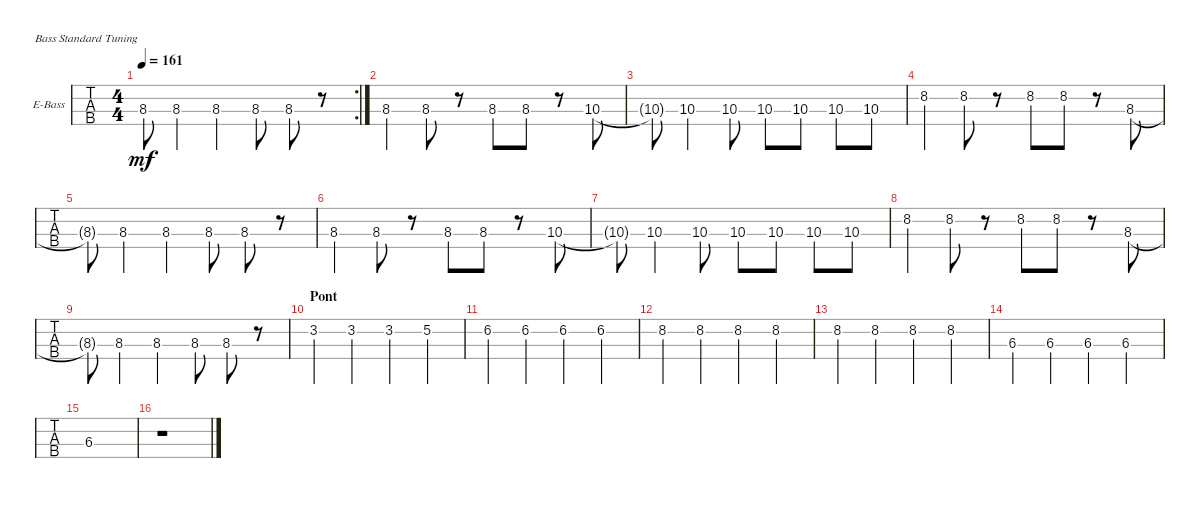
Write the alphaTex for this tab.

\defaultSystemsLayout 4
\bracketExtendMode groupsimilarinstruments
\firstSystemTrackNameOrientation horizontal
\otherSystemsTrackNameOrientation horizontal
\chordDiagramsInScore
\track ("Basse" "E-Bass") {instrument electricbassfinger}
\staff {tabs}
\tuning (G2 D2 A1 E1)
\rc 2
\ts (4 4)
\tempo 161
\clef f4
\ks c
8.3{t}.8{dy mf} 8.3.4 8.3.4 8.3.8 8.3.8 r.8 |
8.3.4 8.3.8 r.8 8.3.8 8.3.8 r.8 10.3.8 |
10.3{t}.8 10.3.4 10.3.8 10.3.8 10.3.8 10.3.8 10.3.8 |
8.2.4 8.2.8 r.8 8.2.8 8.2.8 r.8 8.3.8 |
8.3{t}.8 8.3.4 8.3.4 8.3.8 8.3.8 r.8 |
8.3.4 8.3.8 r.8 8.3.8 8.3.8 r.8 10.3.8 |
10.3{t}.8 10.3.4 10.3.8 10.3.8 10.3.8 10.3.8 10.3.8 |
8.2.4 8.2.8 r.8 8.2.8 8.2.8 r.8 8.3.8 |
8.3{t}.8 8.3.4 8.3.4 8.3.8 8.3.8 r.8 |
\section ("" "Pont")
3.2.4 3.2.4 3.2.4 5.2.4 |
6.2.4 6.2.4 6.2.4 6.2.4 |
8.2.4 8.2.4 8.2.4 8.2.4 |
8.2.4 8.2.4 8.2.4 8.2.4 |
6.3.4 6.3.4 6.3.4 6.3.4 |
6.3.1 |
r.1
